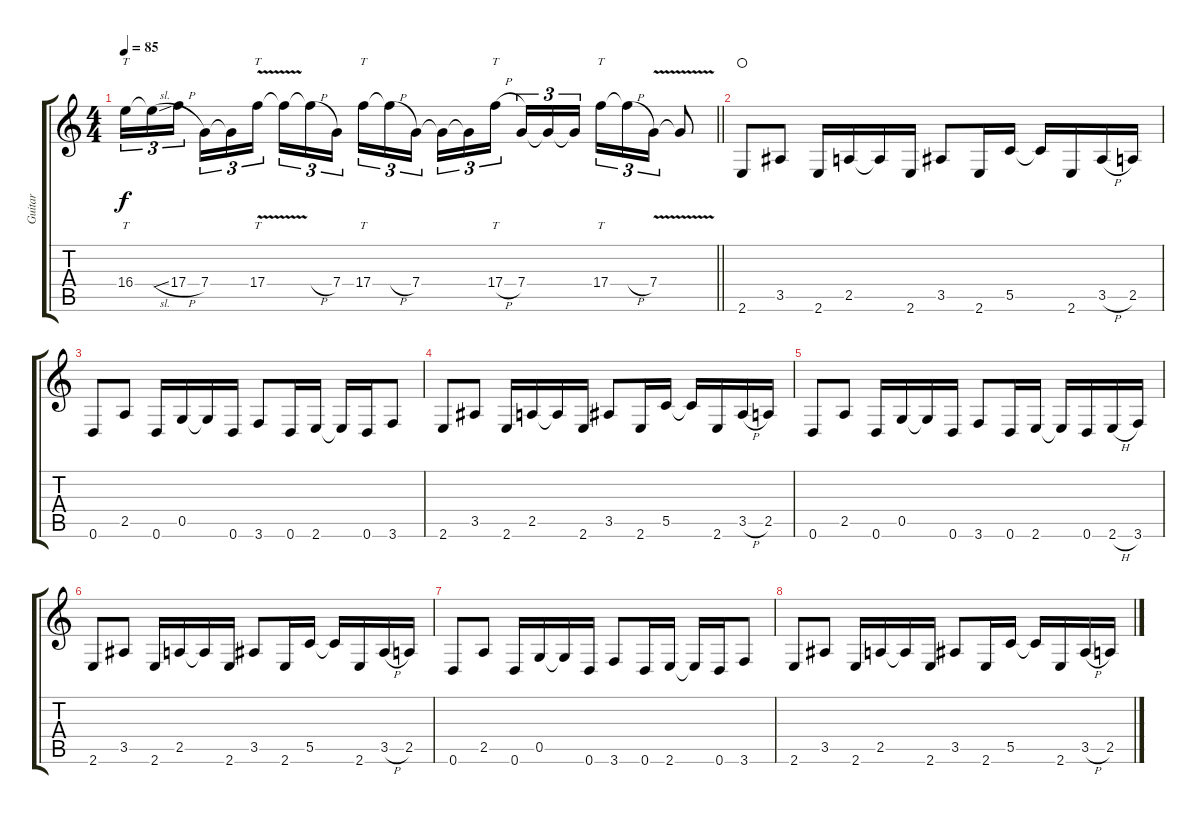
\track ("Guitar" "Guitar") {instrument overdrivenguitar}
\staff {score tabs}
\tuning (D4 A3 F3 C3 G2 D2) {hide}
\ts (4 4)
\tempo 85
\clef g2
\barLineRight lightlight
\ks c
16.4.16{tt tu (3 2) dy f} 16.4{sl t}.16{tu (3 2)} 17.4{h}.16{tu (3 2) beam splitsecondary} 7.4.16{tu (3 2)} 7.4{t}.16{tu (3 2)} 17.4{v}.16{tt tu (3 2)} 17.4{t}.16{tu (3 2)} 17.4{h t}.16{tu (3 2)} 7.4.16{tu (3 2) beam splitsecondary} 17.4.16{tt tu (3 2)} 17.4{h t}.16{tu (3 2)} 7.4.16{tu (3 2)} 7.4{t}.16{tu (3 2)} 7.4{t}.16{tu (3 2)} 17.4{h}.16{tt tu (3 2) beam splitsecondary} 7.4.16{tu (3 2)} 7.4{t}.16{tu (3 2)} 7.4{t}.16{tu (3 2)} 17.4.16{tt tu (3 2)} 17.4{h t}.16{tu (3 2)} 7.4{v}.16{tu (3 2)} 7.4{t}.8 |
\section ("" "")
2.6.8{instrument overdrivenguitar waho} 3.5.8 2.6.16 2.5.16 2.5{t}.16 2.6.16 3.5.8 2.6.16 5.5.16 5.5{t}.16 2.6.16 3.5{h}.16 2.5.16 |
0.6.8 2.5.8 0.6.16 0.5.16 0.5{t}.16 0.6.16 3.6.8 0.6.16 2.6.16 2.6{t}.16 0.6.16 3.6.8 |
2.6.8 3.5.8 2.6.16 2.5.16 2.5{t}.16 2.6.16 3.5.8 2.6.16 5.5.16 5.5{t}.16 2.6.16 3.5{h}.16 2.5.16 |
0.6.8 2.5.8 0.6.16 0.5.16 0.5{t}.16 0.6.16 3.6.8 0.6.16 2.6.16 2.6{t}.16 0.6.16 2.6{h}.16 3.6.16 |
2.6.8 3.5.8 2.6.16 2.5.16 2.5{t}.16 2.6.16 3.5.8 2.6.16 5.5.16 5.5{t}.16 2.6.16 3.5{h}.16 2.5.16 |
0.6.8 2.5.8 0.6.16 0.5.16 0.5{t}.16 0.6.16 3.6.8 0.6.16 2.6.16 2.6{t}.16 0.6.16 3.6.8 |
2.6.8 3.5.8 2.6.16 2.5.16 2.5{t}.16 2.6.16 3.5.8 2.6.16 5.5.16 5.5{t}.16 2.6.16 3.5{h}.16 2.5.16
